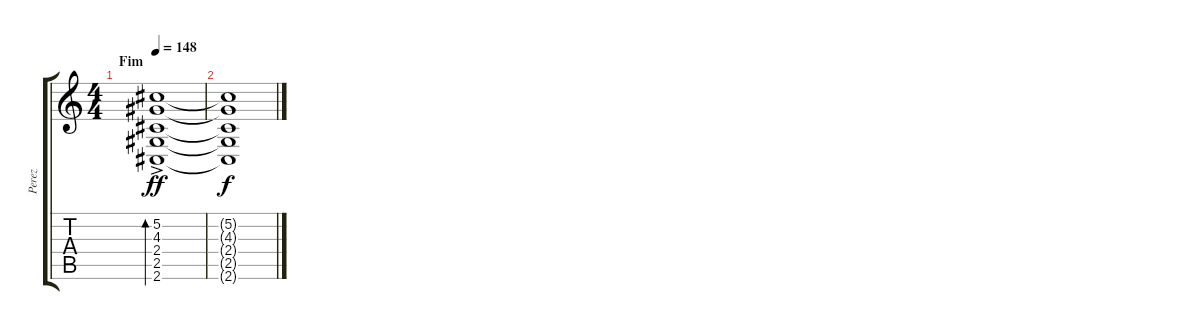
\track ("Perez" "Perez") {instrument distortionguitar}
\staff {score tabs}
\tuning (Db4 Ab3 E3 B2 Gb2 B1) {hide}
\ts (4 4)
\section ("" "Fim")
\tempo 148
\clef g2
\ks c
(5.2 4.3{ac} 2.4 2.5 2.6).1{bd 480 dy ff volume 0} |
(5.2{t} 4.3{t} 2.4{t} 2.5{t} 2.6{t}).1{dy f}
